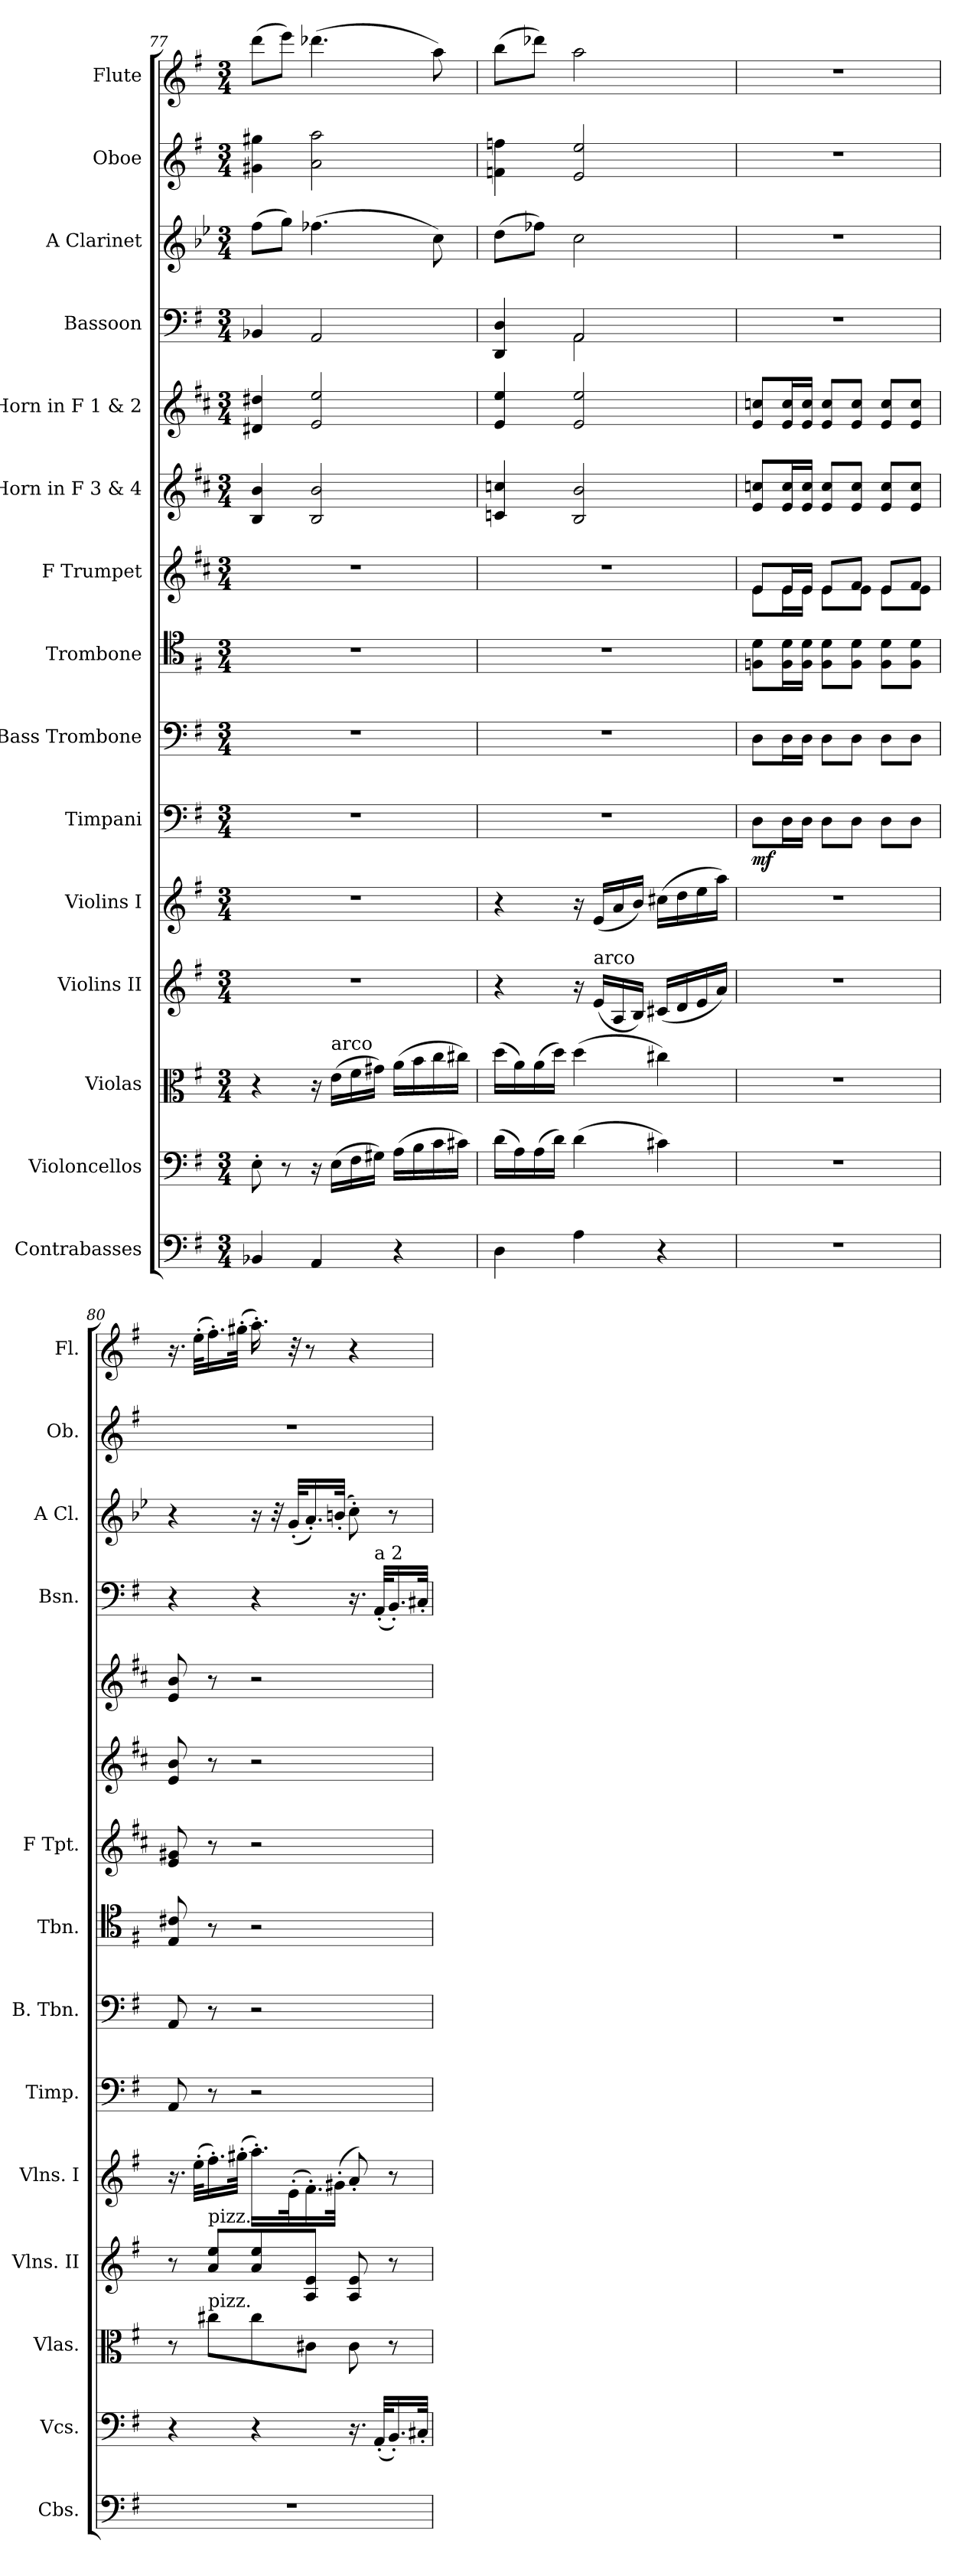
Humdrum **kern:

**kern	**kern	**kern	**kern	**kern	**kern	**dynam	**kern	**kern	**kern	**kern	**kern	**kern	**kern	**kern	**kern
*part15	*part14	*part13	*part12	*part11	*part10	*part10	*part9	*part8	*part7	*part6	*part5	*part4	*part3	*part2	*part1
*staff15	*staff14	*staff13	*staff12	*staff11	*staff10	*staff10	*staff9	*staff8	*staff7	*staff6	*staff5	*staff4	*staff3	*staff2	*staff1
*I"Contrabasses	*I"Violoncellos	*I"Violas	*I"Violins II	*I"Violins I	*I"Timpani	*	*I"Bass Trombone	*I"Trombone	*I"F Trumpet	*I"Horn in F 3 &amp; 4	*I"Horn in F 1 &amp; 2	*I"Bassoon	*I"A Clarinet	*I"Oboe	*I"Flute
*I'Cbs.	*I'Vcs.	*I'Vlas.	*I'Vlns. II	*I'Vlns. I	*I'Timp.	*	*I'B. Tbn.	*I'Tbn.	*I'F Tpt.	*	*	*I'Bsn.	*I'A Cl.	*I'Ob.	*I'Fl.
*clefF4	*clefF4	*clefC3	*clefG2	*clefG2	*clefF4	*	*clefF4	*clefC4	*clefG2	*clefG2	*clefG2	*clefF4	*clefG2	*clefG2	*clefG2
*ITrd7c12	*	*	*	*	*	*	*	*	*ITrd-3c-5	*ITrd4c7	*ITrd4c7	*	*ITrd2c3	*	*
*k[f#]	*k[f#]	*k[f#]	*k[f#]	*k[f#]	*k[f#]	*	*k[f#]	*k[f#]	*k[f#]	*k[f#]	*k[f#]	*k[f#]	*k[f#]	*k[f#]	*k[f#]
*M3/4	*M3/4	*M3/4	*M3/4	*M3/4	*M3/4	*	*M3/4	*M3/4	*M3/4	*M3/4	*M3/4	*M3/4	*M3/4	*M3/4	*M3/4
=77	=77	=77	=77	=77	=77	=77	=77	=77	=77	=77	=77	=77	=77	=77	=77
4BBB-X/	8E'\	4r	2.r	2.r	2.r	.	2.r	2.r	2.r	4E/ 4e/	4G#X/ 4g#X/	4BB-X/	(>8dd\L	4g#X\ 4gg#X\	(>8ddd\L
.	8r	.	.	.	.	.	.	.	.	.	.	.	8ee\J)	.	8eee\J)
4AAA/	16r	16r	.	.	.	.	.	.	.	2E/ 2e/	2A/ 2a/	2AA/	(>4.dd-X\	2a\ 2aa\	(>4.ddd-X\
!	!	!LO:TX:a:t=arco	!	!	!	!	!	!	!	!	!	!	!	!	!
.	(>16E\LL	(>16e\LL	.	.	.	.	.	.	.	.	.	.	.	.	.
.	16F#\	16f#\	.	.	.	.	.	.	.	.	.	.	.	.	.
.	16G#X\JJ)	16g#X\JJ)	.	.	.	.	.	.	.	.	.	.	.	.	.
4r	(>16A\LL	(>16a\LL	.	.	.	.	.	.	.	.	.	.	.	.	.
.	16B\	16b\	.	.	.	.	.	.	.	.	.	.	.	.	.
.	16c\	16cc\	.	.	.	.	.	.	.	.	.	.	8a\)	.	8aa\)
.	16c#X\JJ)	16cc#X\JJ)	.	.	.	.	.	.	.	.	.	.	.	.	.
!!LO:PB:g=z
=78	=78	=78	=78	=78	=78	=78	=78	=78	=78	=78	=78	=78	=78	=78	=78
*	*	*	*	*	*	*	*	*	*	*	*	*^	*	*	*
4DD\	(>16d\LL	(>16dd\LL	4r	4r	2.r	.	2.r	2.r	2.r	4Fn/ 4fn/	4A/ 4a/	4DD/ 4D/	4ryy	(>8b\L	4fn\ 4ffn\	(>8bb\L
.	16A\)	16a\)	.	.	.	.	.	.	.	.	.	.	.	.	.	.
.	(>16A\	(>16a\	.	.	.	.	.	.	.	.	.	.	.	8dd-X\J)	.	8ddd-X\J)
.	16d\JJ)	16dd\JJ)	.	.	.	.	.	.	.	.	.	.	.	.	.	.
4AA\	(>4d\	(>4dd\	16r	16r	.	.	.	.	.	2E/ 2e/	2A/ 2a/	2AA/	2AA\	2a\	2e/ 2ee/	2aa\
!	!	!	!LO:TX:a:t=arco	!	!	!	!	!	!	!	!	!	!	!	!	!
.	.	.	(<16e/LL	(<16e/LL	.	.	.	.	.	.	.	.	.	.	.	.
.	.	.	16A/	16a/	.	.	.	.	.	.	.	.	.	.	.	.
.	.	.	16B/JJ)	16b/JJ)	.	.	.	.	.	.	.	.	.	.	.	.
4r	4c#X\)	4cc#X\)	(<16c#X/LL	(>16cc#X\LL	.	.	.	.	.	.	.	.	.	.	.	.
.	.	.	16d/	16dd\	.	.	.	.	.	.	.	.	.	.	.	.
.	.	.	16e/	16ee\	.	.	.	.	.	.	.	.	.	.	.	.
.	.	.	16a/JJ)	16aa\JJ)	.	.	.	.	.	.	.	.	.	.	.	.
*	*	*	*	*	*	*	*	*	*	*	*	*v	*v	*	*	*
=79	=79	=79	=79	=79	=79	=79	=79	=79	=79	=79	=79	=79	=79	=79	=79
*	*	*	*	*	*	*	*	*	*^	*	*	*	*	*	*
!	!	!	!	!	!	!LO:DY:b	!	!	!	!	!	!	!	!	!	!
2.r	2.r	2.r	2.r	2.r	8D\L	mf	8D\L	8Fn\ 8d\L	8a/L	8a\L	8A/ 8fn/L	8A/ 8fn/L	2.r	2.r	2.r	2.r
.	.	.	.	.	16D\L	.	16D\L	16F\ 16d\L	16a/L	16a\L	16A/ 16f/L	16A/ 16f/L	.	.	.	.
.	.	.	.	.	16D\JJ	.	16D\JJ	16F\ 16d\JJ	16a/JJ	16a\JJ	16A/ 16f/JJ	16A/ 16f/JJ	.	.	.	.
.	.	.	.	.	8D\L	.	8D\L	8F\ 8d\L	8a/L	8a\L	8A/ 8f/L	8A/ 8f/L	.	.	.	.
.	.	.	.	.	8D\J	.	8D\J	8F\ 8d\J	8b/J	8a\J	8A/ 8f/J	8A/ 8f/J	.	.	.	.
.	.	.	.	.	8D\L	.	8D\L	8F\ 8d\L	8a/L	8a\L	8A/ 8f/L	8A/ 8f/L	.	.	.	.
.	.	.	.	.	8D\J	.	8D\J	8F\ 8d\J	8b/J	8a\J	8A/ 8f/J	8A/ 8f/J	.	.	.	.
*	*	*	*	*	*	*	*	*	*v	*v	*	*	*	*	*	*
=80	=80	=80	=80	=80	=80	=80	=80	=80	=80	=80	=80	=80	=80	=80	=80
2.r	4r	8r	8r	16.r	8AA/	.	8AA/	8E/ 8c#X/	8a/ 8cc#X/	8A/ 8e/	8A/ 8e/	4r	4r	2.r	16.r
.	.	.	.	(>32ee'\KLL	.	.	.	.	.	.	.	.	.	.	(>32ee'\KLL
!	!	!	!LO:TX:a:t=pizz.	!	!	!	!	!	!	!	!	!	!	!	!
!	!	!LO:TX:a:t=pizz.	!	!	!	!	!	!	!	!	!	!	!	!	!
.	.	8cc#X\L	8a/ 8ee/L	16.ff#'\)	8r	.	8r	8r	8r	8r	8r	.	.	.	16.ff#'\)
.	.	.	.	(>32gg#X'\JJk	.	.	.	.	.	.	.	.	.	.	(>32gg#X'\JJk
.	4r	8cc#\	8a/ 8ee/	16.aa'\LL)	2r	.	2r	2r	2r	2r	2r	4r	16r	.	16.aa'\)
.	.	.	.	.	.	.	.	.	.	.	.	.	32r	.	.
.	.	.	.	(>32e'\K	.	.	.	.	.	.	.	.	(<32e'/KLL	.	32r
.	.	8c#X\J	8A/ 8e/J	16.f#'\)	.	.	.	.	.	.	.	.	16.f#'/)	.	8r
.	.	.	.	(>32g#X'\JJk	.	.	.	.	.	.	.	.	(>32g#X'/JJk	.	.
.	16.r	8c#\	8A/ 8e/	8a'/)	.	.	.	.	.	.	.	16.r	8a'\)	.	4r
!	!	!	!	!	!	!	!	!	!	!	!	!LO:TX:a:t=a 2	!	!	!
.	(<32AA'/KLL	.	.	.	.	.	.	.	.	.	.	(<32AA'/KLL	.	.	.
.	16.BB'/)	8r	8r	8r	.	.	.	.	.	.	.	16.BB'/)	8r	.	.
.	32C#X'/JJk	.	.	.	.	.	.	.	.	.	.	32C#X'/JJk	.	.	.
=	=	=	=	=	=	=	=	=	=	=	=	=	=	=	=
*-	*-	*-	*-	*-	*-	*-	*-	*-	*-	*-	*-	*-	*-	*-	*-
